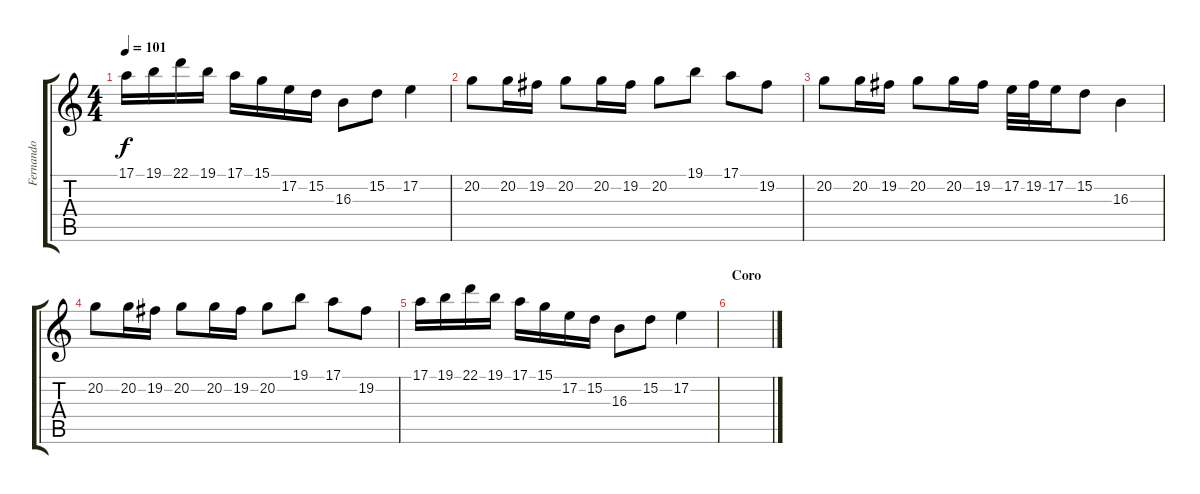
\track ("Fernando" "Fernando") {instrument flute}
\staff {score tabs}
\tuning (E4 B3 G3 D3 A2 E2) {hide}
\ts (4 4)
\tempo 101
\clef g2
\ks c
17.1.16{dy f} 19.1.16 22.1.16 19.1.16 17.1.16 15.1.16 17.2.16 15.2.16 16.3.8 15.2.8 17.2.4 |
20.2.8 20.2.16 19.2.16 20.2.8 20.2.16 19.2.16 20.2.8 19.1.8 17.1.8 19.2.8 |
20.2.8 20.2.16 19.2.16 20.2.8 20.2.16 19.2.16 17.2.32 19.2.32 17.2.16 15.2.8 16.3.4 |
20.2.8 20.2.16 19.2.16 20.2.8 20.2.16 19.2.16 20.2.8 19.1.8 17.1.8 19.2.8 |
17.1.16 19.1.16 22.1.16 19.1.16 17.1.16 15.1.16 17.2.16 15.2.16 16.3.8 15.2.8 17.2.4 |
\section ("" "Coro")
